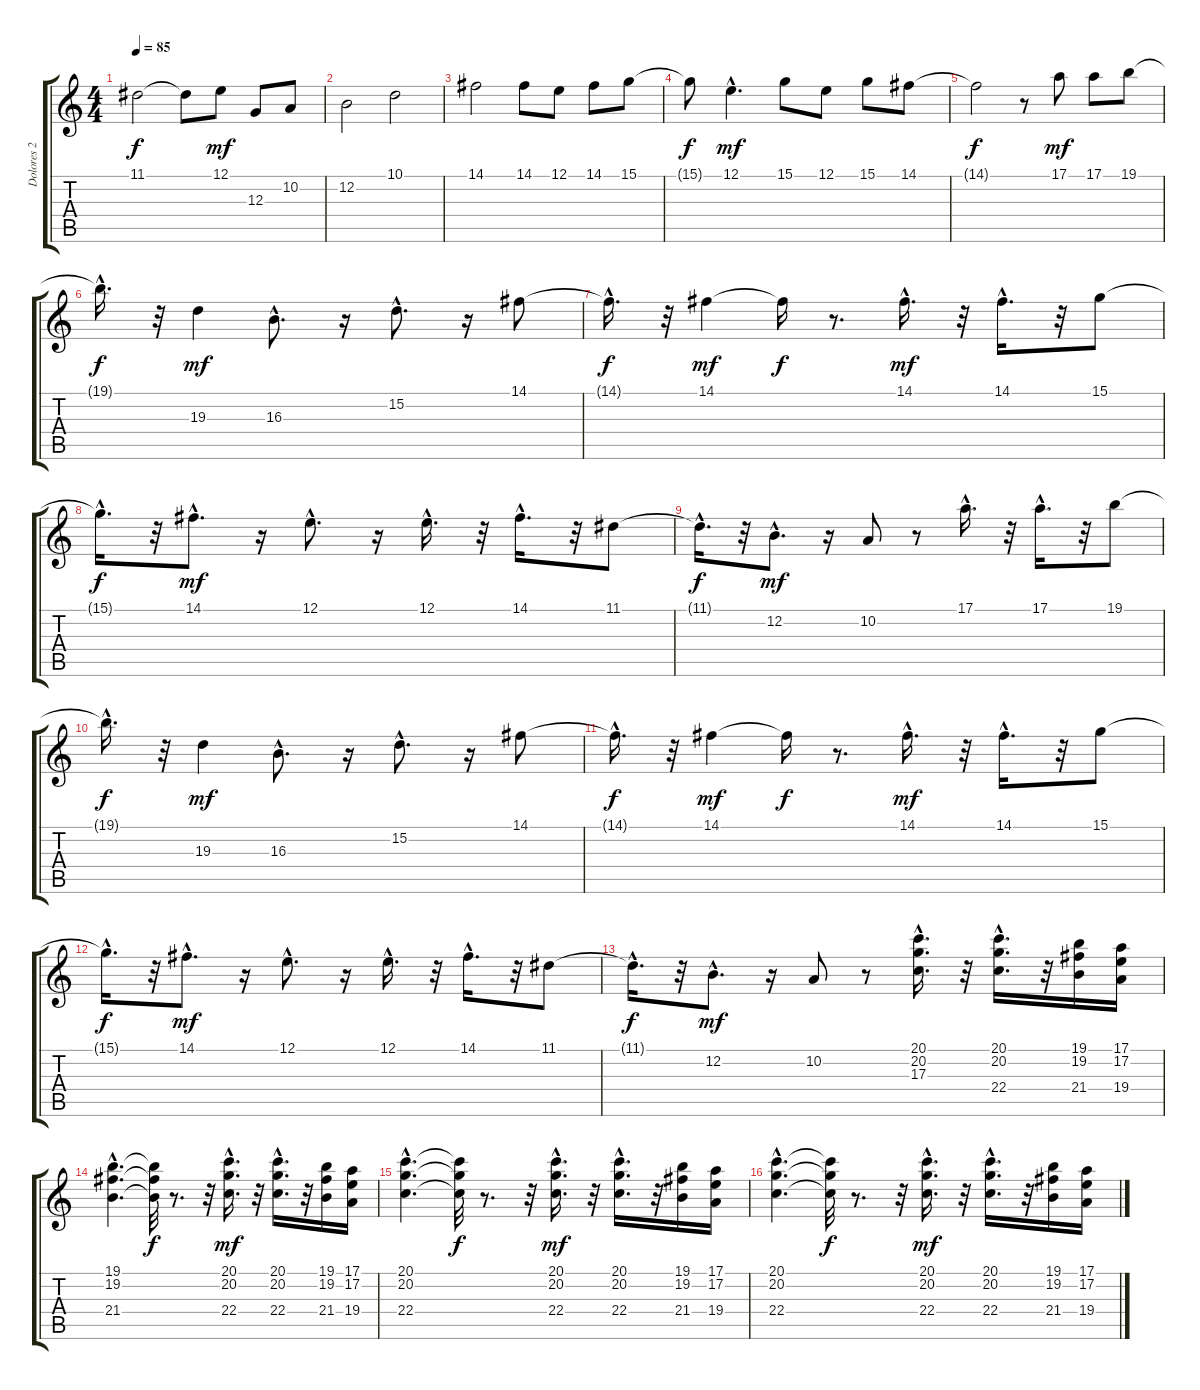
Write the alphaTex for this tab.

\track ("Dolores 2" "Dolores 2") {instrument pad3polysynth}
\staff {score tabs}
\tuning (E4 B3 G3 D3 A2 E2) {hide}
\ts (4 4)
\tempo 85
\clef g2
\ks c
11.1{t}.2{dy f} 11.1{t}.8 12.1.8{dy mf} 12.3.8 10.2.8 |
12.2.2 10.1.2 |
14.1.2 14.1.8 12.1.8 14.1.8 15.1.8 |
15.1{t}.8{dy f} 12.1{hac}.4{d dy mf} 15.1.8 12.1.8 15.1.8 14.1.8 |
14.1{t}.2{dy f} r.8 17.1.8{dy mf} 17.1.8 19.1.8 |
19.1{hac t}.16{d dy f} r.32 19.3.4{dy mf} 16.3{hac}.8{d} r.16 15.2{hac}.8{d} r.16 14.1.8 |
14.1{hac t}.16{d dy f} r.32 14.1.4{dy mf} 14.1{t}.16{dy f} r.8{d} 14.1{hac}.16{d dy mf} r.32 14.1{hac}.16{d} r.32 15.1.8 |
15.1{hac t}.16{d dy f} r.32 14.1{hac}.8{d dy mf} r.16 12.1{hac}.8{d} r.16 12.1{hac}.16{d} r.32 14.1{hac}.16{d} r.32 11.1.8 |
11.1{hac t}.16{d dy f} r.32 12.2{hac}.8{d dy mf} r.16 10.2.8 r.8 17.1{hac}.16{d} r.32 17.1{hac}.16{d} r.32 19.1.8 |
19.1{hac t}.16{d dy f} r.32 19.3.4{dy mf} 16.3{hac}.8{d} r.16 15.2{hac}.8{d} r.16 14.1.8 |
14.1{hac t}.16{d dy f} r.32 14.1.4{dy mf} 14.1{t}.16{dy f} r.8{d} 14.1{hac}.16{d dy mf} r.32 14.1{hac}.16{d} r.32 15.1.8 |
15.1{hac t}.16{d dy f} r.32 14.1{hac}.8{d dy mf} r.16 12.1{hac}.8{d} r.16 12.1{hac}.16{d} r.32 14.1{hac}.16{d} r.32 11.1.8 |
11.1{hac t}.16{d dy f} r.32 12.2{hac}.8{d dy mf} r.16 10.2.8 r.8 (20.1{hac} 20.2{hac} 17.3{hac}).16{d} r.32 (20.1{hac} 20.2{hac} 22.4{hac}).16{d} r.32 (19.1 19.2 21.4).16 (17.1 17.2 19.4).16 |
(19.1{hac} 19.2{hac} 21.4{hac}).4{d} (19.1{t} 19.2{t} 21.4{t}).32{dy f} r.8{d} r.32 (20.1{hac} 20.2{hac} 22.4{hac}).16{d dy mf} r.32 (20.1{hac} 20.2{hac} 22.4{hac}).16{d} r.32 (19.1 19.2 21.4).16 (17.1 17.2 19.4).16 |
(20.1{hac} 20.2{hac} 22.4{hac}).4{d} (20.1{t} 20.2{t} 22.4{t}).32{dy f} r.8{d} r.32 (20.1{hac} 20.2{hac} 22.4{hac}).16{d dy mf} r.32 (20.1{hac} 20.2{hac} 22.4{hac}).16{d} r.32 (19.1 19.2 21.4).16 (17.1 17.2 19.4).16 |
(20.1{hac} 20.2{hac} 22.4{hac}).4{d} (20.1{t} 20.2{t} 22.4{t}).32{dy f} r.8{d} r.32 (20.1{hac} 20.2{hac} 22.4{hac}).16{d dy mf} r.32 (20.1{hac} 20.2{hac} 22.4{hac}).16{d} r.32 (19.1 19.2 21.4).16 (17.1 17.2 19.4).16
